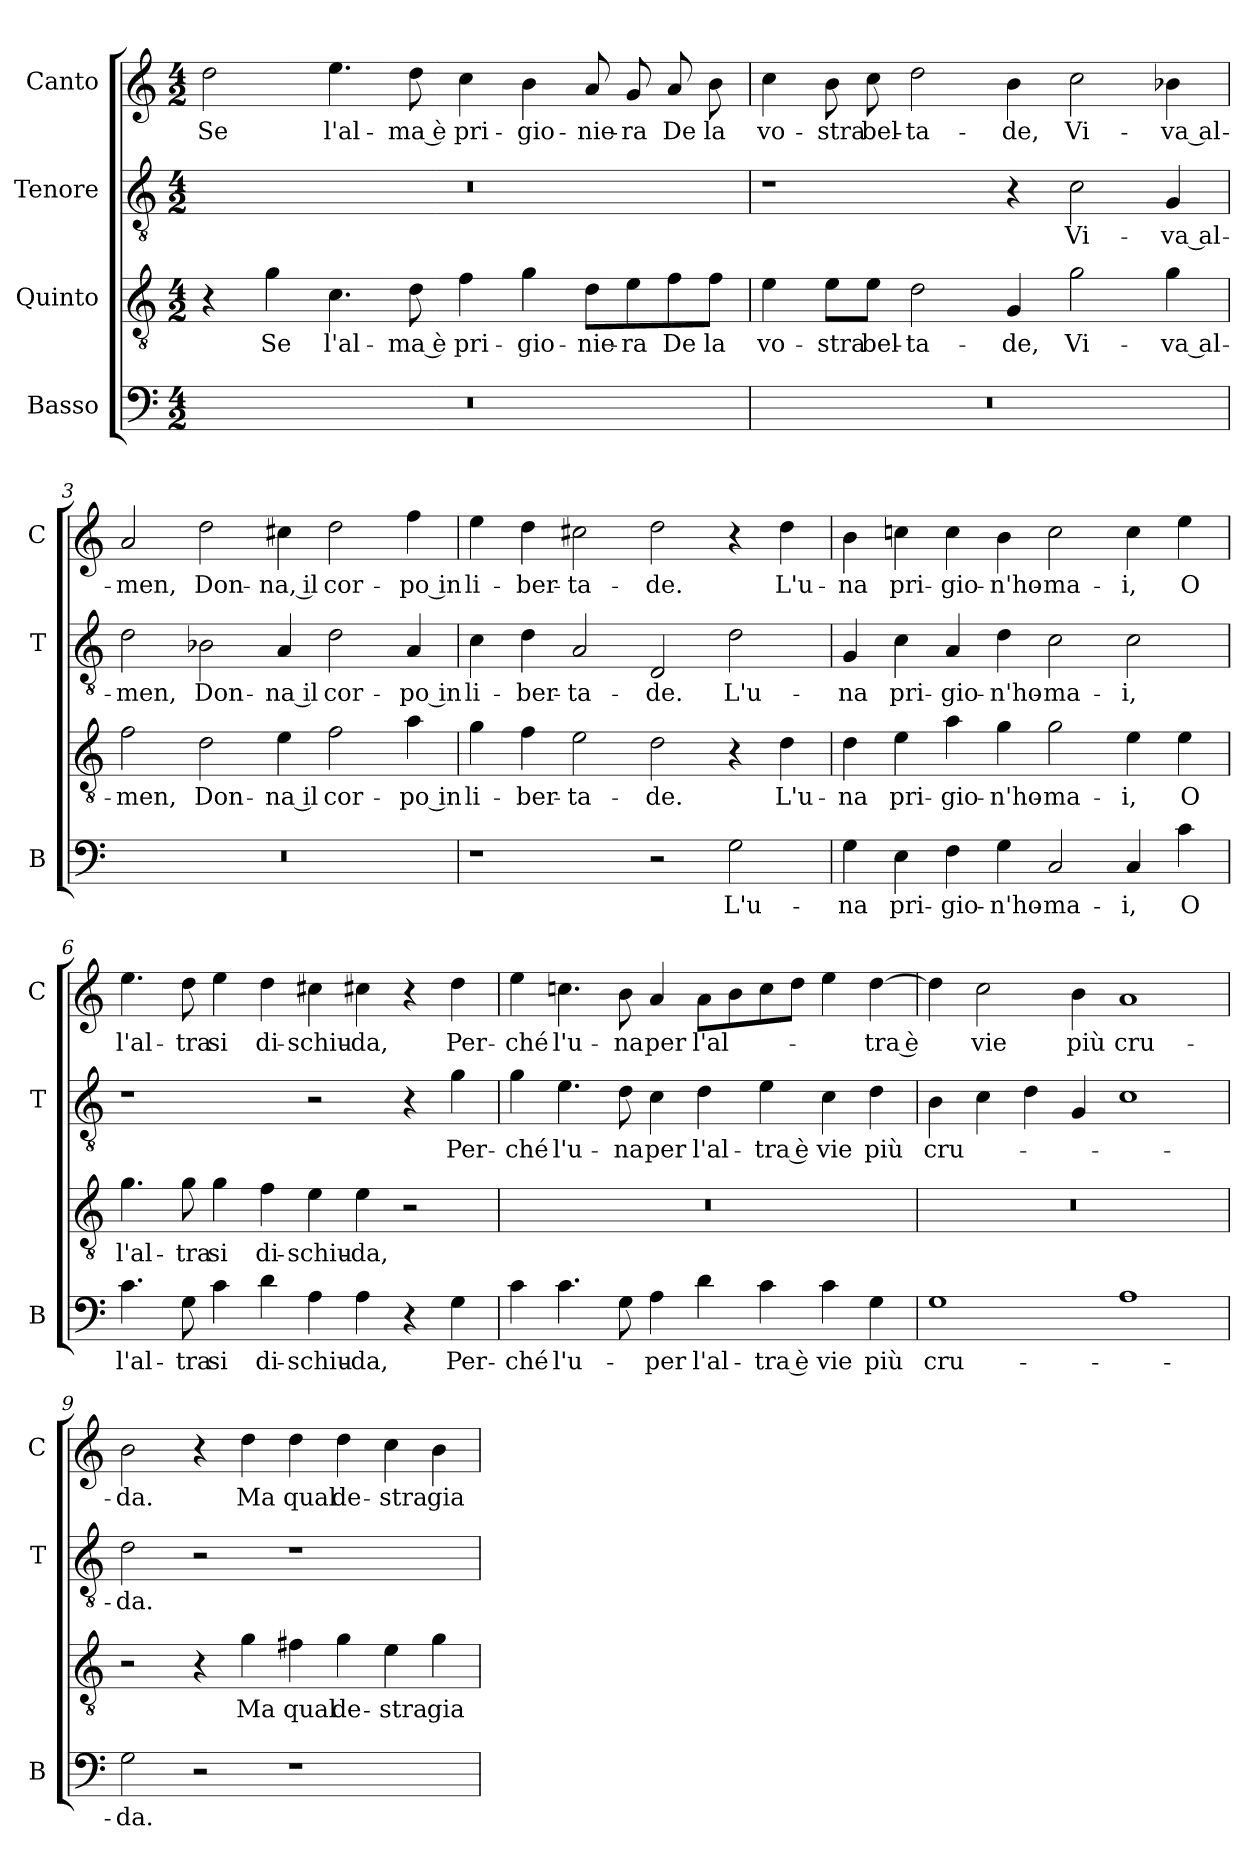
**kern	**text	**kern	**text	**kern	**text	**kern	**text
*part4	*part4	*part3	*part3	*part2	*part2	*part1	*part1
*staff4	*staff4	*staff3	*staff3	*staff2	*staff2	*staff1	*staff1
*I"Basso	*	*I"Quinto	*	*I"Tenore	*	*I"Canto	*
*I'B	*	*	*	*I'T	*	*I'C	*
*clefF4	*	*clefGv2	*	*clefGv2	*	*clefG2	*
*k[]	*	*k[]	*	*k[]	*	*k[]	*
*M4/2	*	*M4/2	*	*M4/2	*	*M4/2	*
=1	=1	=1	=1	=1	=1	=1	=1
0r	.	4r	.	0r	.	2dd	Se
.	.	4g	Se	.	.	.	.
.	.	4.c	l'al-	.	.	4.ee	l'al-
.	.	8d	-ma è	.	.	8dd	-ma è
.	.	4f	pri-	.	.	4cc	pri-
.	.	4g	-gio-	.	.	4b	-gio-
.	.	8d\L	-nie-	.	.	8a	-nie-
.	.	8e\	-ra	.	.	8g	-ra
.	.	8f\	De	.	.	8a	De
.	.	8f\J	la	.	.	8b	la
=2	=2	=2	=2	=2	=2	=2	=2
0r	.	4e	vo-	1r	.	4cc	vo-
.	.	8e\L	-stra	.	.	8b	-stra
.	.	8e\J	bel-	.	.	8cc	bel-
.	.	2d	-ta-	.	.	2dd	-ta-
.	.	4G	-de,	4r	.	4b	-de,
.	.	2g	Vi-	2c	Vi-	2cc	Vi-
.	.	4g	-va al-	4G	-va al-	4b-X	-va al-
=3	=3	=3	=3	=3	=3	=3	=3
0r	.	2f	-men,	2d	-men,	2a	-men,
.	.	2d	Don-	2B-X	Don-	2dd	Don-
.	.	4e	-na il	4A	-na il	4cc#X	-na, il
.	.	2f	cor-	2d	cor-	2dd	cor-
.	.	4a	-po in	4A	-po in	4ff	-po in
=4	=4	=4	=4	=4	=4	=4	=4
1r	.	4g	li-	4c	li-	4ee	li-
.	.	4f	-ber-	4d	-ber-	4dd	-ber-
.	.	2e	-ta-	2A	-ta-	2cc#X	-ta-
2r	.	2d	-de.	2D	-de.	2dd	-de.
2G	L'u-	4r	.	2d	L'u-	4r	.
.	.	4d	L'u-	.	.	4dd	L'u-
=5	=5	=5	=5	=5	=5	=5	=5
4G	-na	4d	-na	4G	-na	4b	-na
4E	pri-	4e	pri-	4c	pri-	4ccn	pri-
4F	-gio-	4a	-gio-	4A	-gio-	4cc	-gio-
4G	-n'ho-	4g	-n'ho-	4d	-n'ho-	4b	-n'ho-
2C	-ma-	2g	-ma-	2c	-ma-	2cc	-ma-
4C	-i,	4e	-i,	2c	-i,	4cc	-i,
4c	O	4e	O	.	.	4ee	O
=6	=6	=6	=6	=6	=6	=6	=6
4.c	l'al-	4.g	l'al-	1r	.	4.ee	l'al-
8G	-tra	8g	-tra	.	.	8dd	-tra
4c	si	4g	si	.	.	4ee	si
4d	di-	4f	di-	.	.	4dd	di-
4A	-schiu-	4e	-schiu-	2r	.	4cc#X	-schiu-
4A	-da,	4e	-da,	.	.	4cc#X	-da,
4r	.	2r	.	4r	.	4r	.
4G	Per-	.	.	4g	Per-	4dd	Per-
=7	=7	=7	=7	=7	=7	=7	=7
4c	-ché	0r	.	4g	-ché	4ee	-ché
4.c	l'u-	.	.	4.e	l'u-	4.ccn	l'u-
8G	.	.	.	8d	-na	8b	-na
4A	-per	.	.	4c	per	4a	per
4d	l'al-	.	.	4d	l'al-	8aL	l'al-
.	.	.	.	.	.	8b	.
4c	-tra è	.	.	4e	-tra è	8cc	.
.	.	.	.	.	.	8ddJ	.
4c	vie	.	.	4c	vie	4ee	.
4G	più	.	.	4d	più	[4dd	-tra è
=8	=8	=8	=8	=8	=8	=8	=8
1G	cru-	0r	.	4B	cru-	4dd]	.
.	.	.	.	4c	.	2cc	vie
.	.	.	.	4d	.	.	.
.	.	.	.	4G	.	4b	più
1A	.	.	.	1c	.	1a	cru-
=9	=9	=9	=9	=9	=9	=9	=9
2G	-da.	2r	.	2d	-da.	2b	-da.
2r	.	4r	.	2r	.	4r	.
.	.	4g	Ma	.	.	4dd	Ma
1r	.	4f#X	qual	1r	.	4dd	qual
.	.	4g	de-	.	.	4dd	de-
.	.	4e	-stra	.	.	4cc	-stra
.	.	4g	gia-	.	.	4b	gia-
=	=	=	=	=	=	=	=
*-	*-	*-	*-	*-	*-	*-	*-
